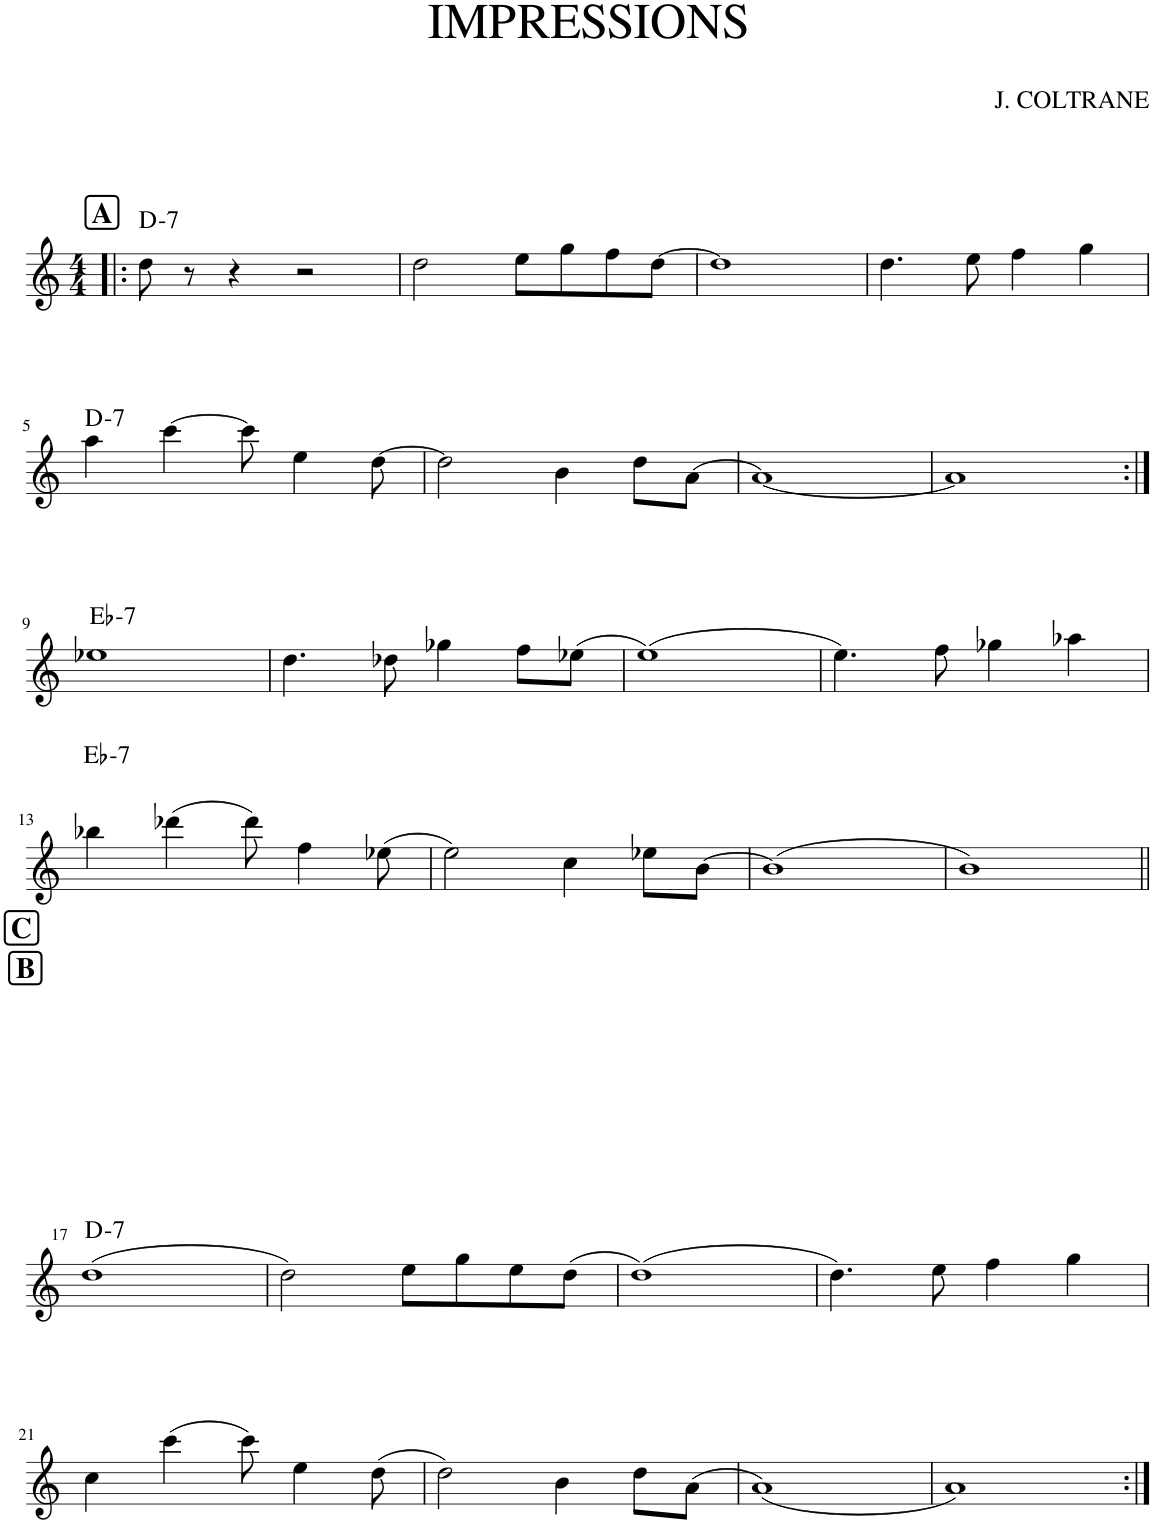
**kern	**harte
*part1	*part1
*staff1	*
*I"Piano	*
*I'Pno.	*
*clefG2	*
*k[]	*
*M4/4	*
!!LO:REH:place=s1:a:B:cj:fs=14:t=A
=1!|:	=1!|:
!	!LO:H:kt=7
8dd\	D:min7
8r	.
4r	.
2r	.
=2	=2
2dd\	.
8ee\L	.
8gg\	.
8ff\	.
[8dd\J	.
=3	=3
1dd]	.
=4	=4
4.dd\	.
8ee\	.
4ff\	.
4gg\	.
!!LO:LB:g=z
=5	=5
!	!LO:H:kt=7
4aa\	D:min7
[4ccc\	.
8ccc\]	.
4ee\	.
[8dd\	.
=6	=6
2dd\]	.
4b\	.
8dd\L	.
[8a\J	.
=7	=7
1a_	.
=8	=8
1a]	.
!!LO:LB:g=z
=9:|!	=9:|!
!	!LO:H:kt=7
1ee-X	Eb:min7
=10	=10
4.dd\	.
8dd-X\	.
4gg-X\	.
8ff\L	.
(8ee-X\J	.
=11	=11
(1ee)	.
=12	=12
4.ee\)	.
8ff\	.
4gg-X\	.
4aa-X\	.
!!LO:LB:g=z
=13	=13
!	!LO:H:kt=7
4bb-X\	Eb:min7
(4ddd-X\	.
8ddd-\)	.
4ff\	.
(8ee-X\	.
=14	=14
2ee\)	.
4cc\	.
8ee-X\L	.
[8b\J	.
=15	=15
(1b]	.
=16	=16
1b)	.
!!LO:LB:g=z
!!LO:REH:place=s1:a:B:cj:fs=14:t=C
!!LO:REH:place=s1:a:B:cj:fs=14:t=B
=17||	=17||
!	!LO:H:kt=7
(1dd	D:min7
=18	=18
2dd\)	.
8ee\L	.
8gg\	.
8ee\	.
(8dd\J	.
=19	=19
(1dd)	.
=20	=20
4.dd\)	.
8ee\	.
4ff\	.
4gg\	.
!!LO:LB:g=z
=21	=21
4cc\	.
(4ccc\	.
8ccc\)	.
4ee\	.
(8dd\	.
=22	=22
2dd\)	.
4b\	.
8dd\L	.
(8a\J	.
=23	=23
(1a)	.
=24	=24
1a)	.
=:|!	=:|!
*-	*-
